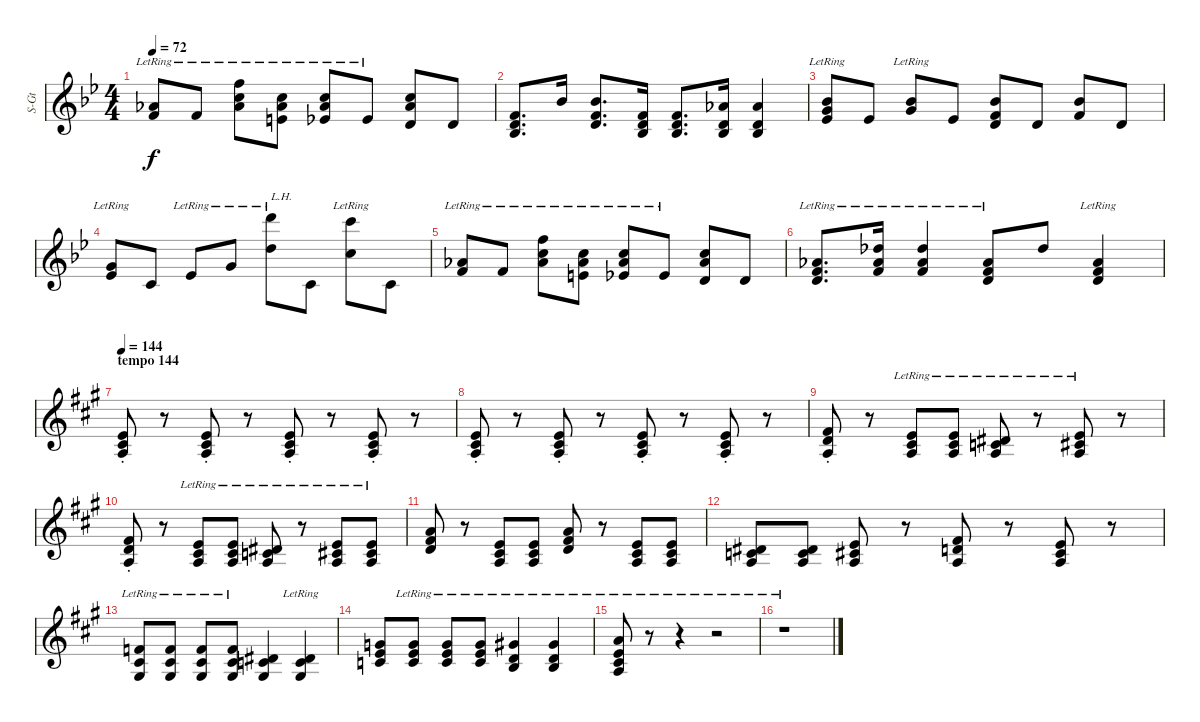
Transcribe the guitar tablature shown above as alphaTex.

\bracketExtendMode groupsimilarinstruments
\otherSystemsTrackNameOrientation horizontal
\track ("Piano (RH) [Print]" "S-Gt") {mute instrument acousticgrandpiano}
\staff {score}
\tuning (F4 C4 F3 C3 F2 C2)
\displaytranspose 12
\ts (4 4)
\tempo 72
\clef g2
\ks bb
(3.3{acc b} 5.4{lr acc forcenatural}).8{dy f beam Up} 5.4{lr acc forcenatural}.8{beam Up} (0.1{acc forcenatural} 0.2{lr acc forcenatural} 3.3{lr acc b}).8{beam Down} (0.2{lr acc forcenatural} 3.3{acc b} 4.4{acc forcenatural}).8{beam Down} (0.2{lr acc forcenatural} 3.3{acc b} 3.4{lr acc b}).8{beam Up} 3.4{lr acc b}.8{beam Up} (0.2{acc forcenatural} 3.3{acc b} 2.4{acc forcenatural}).8{beam Up} 2.4{acc forcenatural}.8{beam Up} |
(0.3{acc forcenatural} 2.4{acc forcenatural} 5.5{acc b}).8{d beam Up} 5.3{acc b}.16{beam Up} (5.3{acc b} 5.4{acc forcenatural} 9.5{acc forcenatural}).8{d beam Up} (0.3{acc forcenatural} 2.4{acc forcenatural} 5.5{acc b}).16{beam Up} (0.3{acc forcenatural} 2.4{acc forcenatural} 5.5{acc b}).8{d beam Up} (3.3{acc b} 2.4{acc forcenatural} 5.5{acc b}).16{beam Up} (3.3{acc b} 2.4{acc forcenatural} 5.5{acc b}).4{beam Up} |
(5.3{acc b} 7.4{acc forcenatural} 10.5{lr acc b}).8{beam Up} 3.4{acc b}.8{beam Up} (5.3{lr acc b} 7.4{acc forcenatural}).8{beam Up} 3.4{acc b}.8{beam Up} (5.3{acc b} 5.4{acc forcenatural} 9.5{acc forcenatural}).8{beam Up} 2.4{acc forcenatural}.8{beam Up} (5.3{acc b} 5.4{acc forcenatural}).8{beam Up} 2.4{acc forcenatural}.8{beam Up} |
(2.3{lr acc forcenatural} 3.4{lr acc b}).8{beam Up} 0.4{acc forcenatural}.8{beam Up} 3.4{lr acc b}.8{beam Up} 2.3{lr acc forcenatural}.8{beam Up} (9.1{lr acc forcenatural} 9.3{acc forcenatural}).8{txt "L.H." beam Down} 0.4{acc forcenatural}.8{beam Down} (7.1{lr acc forcenatural} 7.3{acc forcenatural}).8{beam Down} 0.4{acc forcenatural}.8{beam Down} |
(3.3{acc b} 5.4{lr acc forcenatural}).8{beam Up} 5.4{lr acc forcenatural}.8{beam Up} (0.1{acc forcenatural} 0.2{lr acc forcenatural} 3.3{lr acc b}).8{beam Down} (0.2{lr acc forcenatural} 3.3{acc b} 4.4{acc forcenatural}).8{beam Down} (0.2{lr acc forcenatural} 3.3{acc b} 3.4{lr acc b}).8{beam Up} 3.4{lr acc b}.8{beam Up} (0.2{acc forcenatural} 3.3{acc b} 2.4{acc forcenatural}).8{beam Up} 2.4{acc forcenatural}.8{beam Up} |
(3.3{acc b} 5.4{acc forcenatural} 9.5{lr acc forcenatural}).8{d beam Up} (1.2{lr acc b} 3.3{lr acc b} 5.4{acc forcenatural}).16{beam Up} (1.2{lr acc b} 3.3{lr acc b} 5.4{acc forcenatural}).4{beam Up} (3.3{acc b} 5.4{acc forcenatural} 9.5{lr acc forcenatural}).8{beam Up} 1.2{acc b}.8{beam Up} (3.3{acc b} 5.4{acc forcenatural} 9.5{lr acc forcenatural}).4{beam Up} |
\section ("" "tempo 144")
\tempo 144
\ks a
(4.4{st acc forcenatural} 8.5{st acc #} 9.6{st acc forcenatural}).8{beam Up} r.8{beam Up} (4.4{st acc forcenatural} 8.5{st acc #} 9.6{st acc forcenatural}).8{beam Up} r.8{beam Up} (4.4{st acc forcenatural} 8.5{st acc #} 9.6{st acc forcenatural}).8{beam Up} r.8{beam Up} (4.4{st acc forcenatural} 8.5{st acc #} 9.6{st acc forcenatural}).8{beam Up} r.8{beam Up} |
(4.4{st acc forcenatural} 8.5{st acc #} 9.6{st acc forcenatural}).8{beam Up} r.8{beam Up} (4.4{st acc forcenatural} 8.5{st acc #} 9.6{st acc forcenatural}).8{beam Up} r.8{beam Up} (4.4{st acc forcenatural} 8.5{st acc #} 9.6{st acc forcenatural}).8{beam Up} r.8{beam Up} (4.4{st acc forcenatural} 8.5{st acc #} 9.6{st acc forcenatural}).8{beam Up} r.8{beam Up} |
(1.3{st acc #} 2.4{st acc forcenatural} 4.5{st acc forcenatural}).8{beam Up} r.8{beam Up} (4.4{lr acc forcenatural} 8.5{lr acc #} 9.6{acc forcenatural}).8{beam Up} (4.4{lr acc forcenatural} 8.5{lr acc #} 9.6{acc forcenatural}).8{beam Up} (3.4{lr acc #} 7.5{acc forcenatural} 9.6{acc forcenatural}).8{beam Up} r.8{beam Up} (4.4{lr acc forcenatural} 8.5{lr acc #} 9.6{acc forcenatural}).8{beam Up} r.8{beam Up} |
(1.3{st acc #} 2.4{st acc forcenatural} 4.5{st acc forcenatural}).8{beam Up} r.8{beam Up} (4.4{lr acc forcenatural} 8.5{lr acc #} 9.6{acc forcenatural}).8{beam Up} (4.4{lr acc forcenatural} 8.5{lr acc #} 9.6{acc forcenatural}).8{beam Up} (3.4{lr acc #} 7.5{acc forcenatural} 9.6{acc forcenatural}).8{beam Up} r.8{beam Up} (4.4{lr acc forcenatural} 8.5{lr acc #} 9.6{acc forcenatural}).8{beam Up} (4.4{lr acc forcenatural} 8.5{lr acc #} 9.6{acc forcenatural}).8{beam Up} |
(4.3{acc forcenatural} 6.4{acc #} 9.5{acc forcenatural}).8{beam Up} r.8{beam Up} (4.4{acc forcenatural} 8.5{acc #} 9.6{acc forcenatural}).8{beam Up} (4.4{acc forcenatural} 8.5{acc #} 9.6{acc forcenatural}).8{beam Up} (4.3{acc forcenatural} 6.4{acc #} 9.5{acc forcenatural}).8{beam Up} r.8{beam Up} (4.4{acc forcenatural} 8.5{acc #} 9.6{acc forcenatural}).8{beam Up} (4.4{acc forcenatural} 8.5{acc #} 9.6{acc forcenatural}).8{beam Up} |
(3.4{acc #} 7.5{acc forcenatural} 9.6{acc forcenatural}).8{beam Up} (3.4{acc #} 7.5{acc forcenatural} 9.6{acc forcenatural}).8{beam Up} (4.4{acc forcenatural} 8.5{acc #} 9.6{acc forcenatural}).8{beam Up} r.8{beam Up} (6.4{acc #} 9.5{acc forcenatural} 9.6{acc forcenatural}).8{beam Up} r.8{beam Up} (4.4{acc forcenatural} 8.5{acc #} 9.6{acc forcenatural}).8{beam Up} r.8{beam Up} |
(0.3{lr acc forcenatural} 1.4{lr acc #} 3.5{acc #}).8{beam Up} (0.3{lr acc forcenatural} 1.4{lr acc #} 3.5{lr acc #}).8{beam Up} (0.3{lr acc forcenatural} 1.4{lr acc #} 3.5{lr acc #}).8{beam Up} (0.3{lr acc forcenatural} 1.4{lr acc #} 3.5{lr acc #}).8{beam Up} (3.4{acc #} 7.5{acc forcenatural} 8.6{acc #}).4{beam Up} (3.4{lr acc #} 7.5{lr acc forcenatural} 8.6{lr acc #}).4{beam Up} |
(2.3{acc forcenatural} 4.4{acc forcenatural} 7.5{acc forcenatural}).8{beam Up} (2.3{acc forcenatural} 4.4{lr acc forcenatural} 7.5{lr acc forcenatural}).8{beam Up} (2.3{acc forcenatural} 4.4{lr acc forcenatural} 7.5{lr acc forcenatural}).8{beam Up} (2.3{acc forcenatural} 4.4{lr acc forcenatural} 7.5{lr acc forcenatural}).8{beam Up} (3.3{lr acc #} 2.4{lr acc forcenatural} 6.5{lr acc forcenatural}).4{beam Up} (3.3{lr acc #} 2.4{lr acc forcenatural} 6.5{lr acc forcenatural}).4{beam Up} |
(4.3{acc forcenatural} 4.4{lr acc forcenatural} 8.5{lr acc #} 9.6{lr acc forcenatural}).8{beam Up} r.8{beam Up} r.4{beam Up} r.2{beam Up} |
r.1{beam Down}
